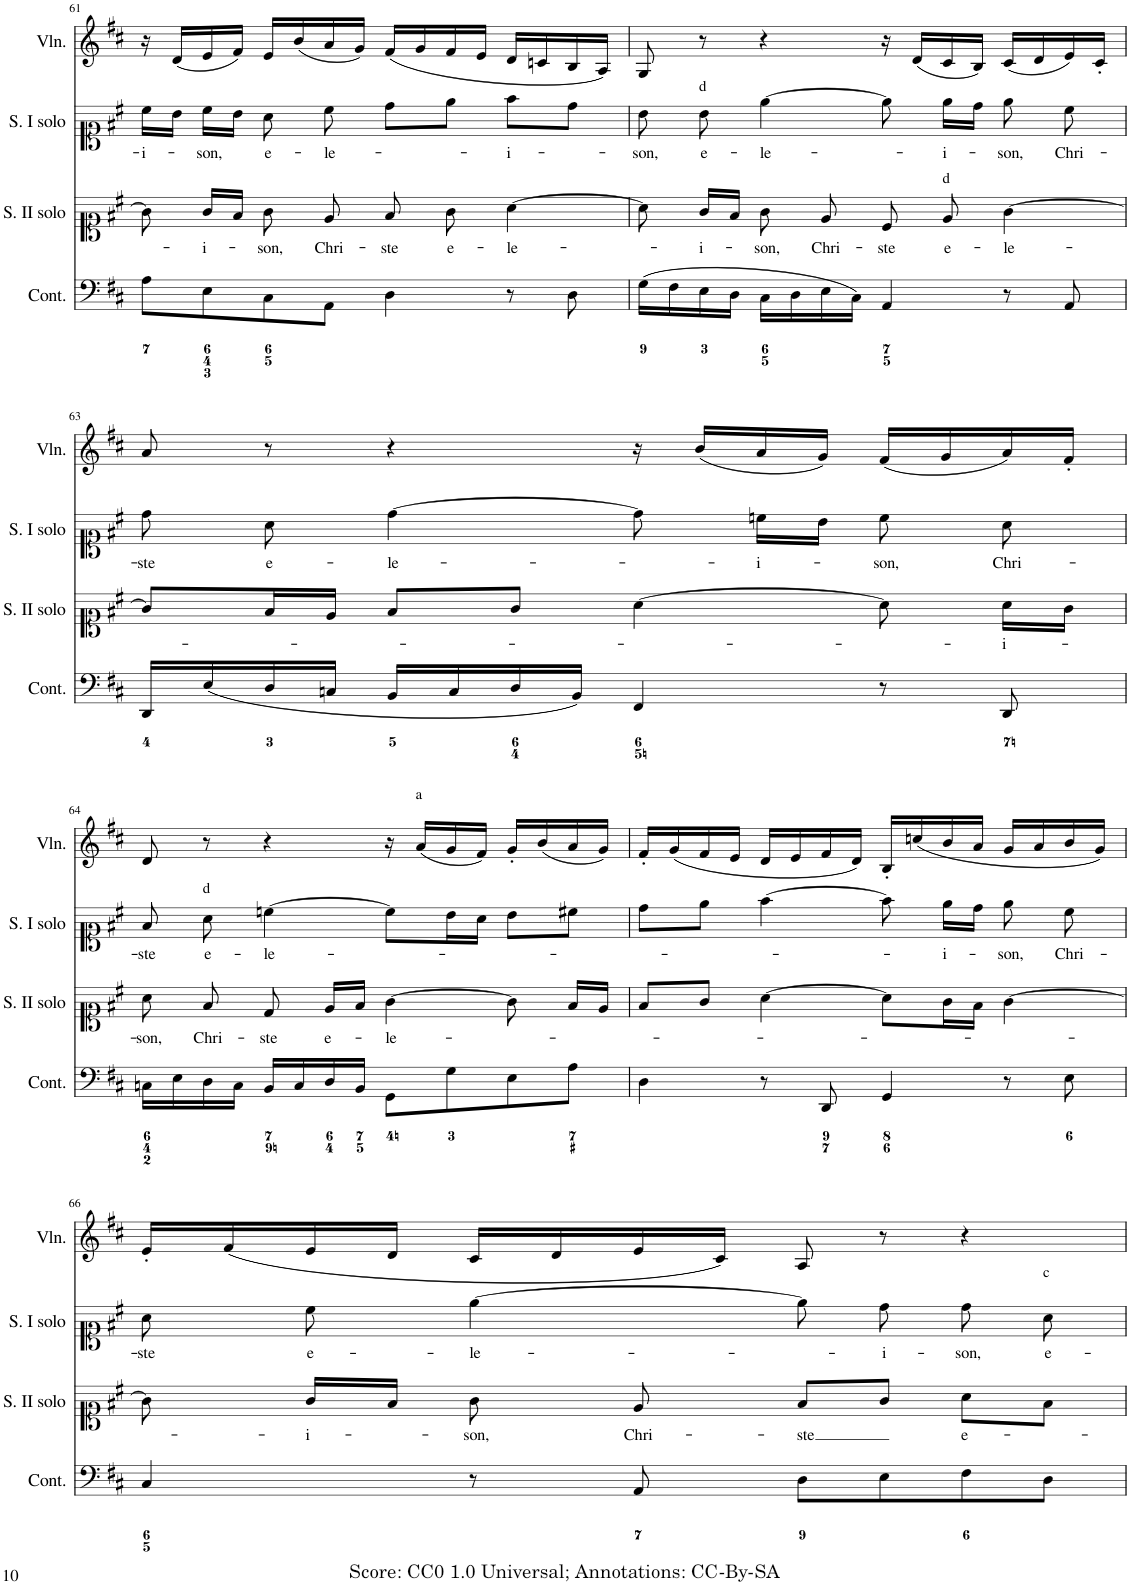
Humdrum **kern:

**kern	**kern	**text	**kern	**text	**kern
*part4	*part3	*part3	*part2	*part2	*part1
*staff4	*staff3	*staff3	*staff2	*staff2	*staff1
*I"Continuo	*I"Soprano II solo	*	*I"Soprano I solo	*	*I"Violino I &amp; II
*I'Cont.	*I'S. II solo	*	*I'S. I solo	*	*I'Vln.
!!LO:PB:g=z
*clefF4	*clefC1	*	*clefC1	*	*clefG2
*	*	*	*Trd-7c-12	*	*
*k[f#c#]	*k[f#c#]	*	*k[f#c#]	*	*k[f#c#]
*M4/4	*M4/4	*	*M4/4	*	*M4/4
*met(c)	*met(c)	*	*met(c)	*	*met(c)
=61	=61	=61	=61	=61	=61
!	!	!	!	!LO:LY:b	!
8A\L	8g\]	.	16cc#\LL	-i-	16r
.	.	.	16b\JJ	.	(16d/LL
!	!	!LO:LY:b	!	!LO:LY:b	!
8E\	16g/LL	-i-	16cc#\LL	-son,	16e/
.	16f#/JJ	.	16b\JJ	.	16f#/JJ)
!	!	!LO:LY:b	!	!LO:LY:b	!
8C#\	8g\	-son,	8a\	e-	16e/LL
.	.	.	.	.	(16b/
!	!	!LO:LY:b	!	!LO:LY:b	!
8AA\J	8e/	Chri-	8cc#\	-le-	16a/
.	.	.	.	.	16g/JJ)
!	!	!LO:LY:b	!	!	!
4D\	8f#/	-ste	8dd\L	.	(16f#/LL
.	.	.	.	.	16g/
!	!	!LO:LY:b	!	!	!
.	8g\	e-	8ee\J	.	16f#/
.	.	.	.	.	16e/JJ
!	!	!LO:LY:b	!	!LO:LY:b	!
8r	[4a\	-le-	8ff#\L	-i-	16d/LL
.	.	.	.	.	16cn/
8D\	.	.	8dd\J	.	16B/
.	.	.	.	.	16A/JJ)
=62	=62	=62	=62	=62	=62
!	!	!	!	!LO:LY:b	!
(16G\LL	8a\]	.	8b\	-son,	8G/
16F#\	.	.	.	.	.
!	!	!	!LO:TX:a:t=d	!	!
!	!	!LO:LY:b	!	!LO:LY:b	!
16E\	16g/LL	-i-	8b\	e-	8r
16D\JJ	16f#/JJ	.	.	.	.
!	!	!LO:LY:b	!	!LO:LY:b	!
16C#\LL	8g\	-son,	[4ee\	-le-	4r
16D\	.	.	.	.	.
!	!	!LO:LY:b	!	!	!
16E\	8e/	Chri-	.	.	.
16C#\JJ)	.	.	.	.	.
!	!	!LO:LY:b	!	!	!
4AA/	8c#/	-ste	8ee\]	.	16r
.	.	.	.	.	(16d/LL
!	!LO:TX:a:t=d	!	!	!	!
!	!	!LO:LY:b	!	!LO:LY:b	!
.	8e/	e-	16ee\LL	-i-	16c#/
.	.	.	16dd\JJ	.	16B/JJ)
!	!	!LO:LY:b	!	!LO:LY:b	!
8r	[4g\	-le-	8ee\	-son,	(16c#/LL
.	.	.	.	.	16d/
!	!	!	!	!LO:LY:b	!
8AA/	.	.	8cc#\	Chri-	16e/)
.	.	.	.	.	16c#'/JJ
!!LO:LB:g=z
=63	=63	=63	=63	=63	=63
!	!	!	!	!LO:LY:b	!
16DD/LL	8g/L]	.	8dd\	-ste	8a/
(16E/	.	.	.	.	.
!	!	!	!	!LO:LY:b	!
16D/	16f#/L	.	8a\	e-	8r
16Cn/JJ	16e/JJ	.	.	.	.
!	!	!	!	!LO:LY:b	!
16BB/LL	8f#/L	.	[4dd\	-le-	4r
16C/	.	.	.	.	.
16D/	8g/J	.	.	.	.
16BB/JJ)	.	.	.	.	.
4FF#/	[4a\	.	8dd\]	.	16r
.	.	.	.	.	(16b/LL
!	!	!	!	!LO:LY:b	!
.	.	.	16ccn\LL	-i-	16a/
.	.	.	16b\JJ	.	16g/JJ)
!	!	!	!	!LO:LY:b	!
8r	8a\]	.	8cc\	-son,	(16f#/LL
.	.	.	.	.	16g/
!	!	!LO:LY:b	!	!LO:LY:b	!
8DD/	16a\LL	-i-	8a\	Chri-	16a/)
.	16g\JJ	.	.	.	16f#'/JJ
!!LO:LB:g=z
=64	=64	=64	=64	=64	=64
!	!	!LO:LY:b	!	!LO:LY:b	!
16Cn\LL	8a\	-son,	8f#/	-ste	8d/
16E\	.	.	.	.	.
!	!	!	!LO:TX:a:t=d	!	!
!	!	!LO:LY:b	!	!LO:LY:b	!
16D\	8f#/	Chri-	8a\	e-	8r
16C\JJ	.	.	.	.	.
!	!	!LO:LY:b	!	!LO:LY:b	!
16BB/LL	8d/	-ste	[4ccn\	-le-	4r
16C/	.	.	.	.	.
!	!	!LO:LY:b	!	!	!
16D/	16e/LL	e-	.	.	.
16BB/JJ	16f#/JJ	.	.	.	.
!	!	!LO:LY:b	!	!	!
8GG\L	[4g\	-le-	8cc\L]	.	16r
!	!	!	!	!	!LO:TX:a:t=a
.	.	.	.	.	(16a/LL
8G\	.	.	16b\L	.	16g/
.	.	.	16a\JJ	.	16f#/JJ)
8E\	8g\]	.	8b\L	.	16g'/LL
.	.	.	.	.	(16b/
8A\J	16f#/LL	.	8cc#X\J	.	16a/
.	16e/JJ	.	.	.	16g/JJ)
=65	=65	=65	=65	=65	=65
4D\	8f#/L	.	8dd\L	.	16f#'/LL
.	.	.	.	.	(16g/
.	8g/J	.	8ee\J	.	16f#/
.	.	.	.	.	16e/JJ
8r	[4a\	.	[4ff#\	.	16d/LL
.	.	.	.	.	16e/
8DD/	.	.	.	.	16f#/
.	.	.	.	.	16d/JJ)
4GG/	8a\L]	.	8ff#\]	.	16B'/LL
.	.	.	.	.	(16ccn/
!	!	!	!	!LO:LY:b	!
.	16g\L	.	16ee\LL	-i-	16b/
.	16f#\JJ	.	16dd\JJ	.	16a/JJ
!	!	!	!	!LO:LY:b	!
8r	[4g\	.	8ee\	-son,	16g/LL
.	.	.	.	.	16a/
!	!	!	!	!LO:LY:b	!
8E\	.	.	8cc#\	Chri-	16b/
.	.	.	.	.	16g/JJ)
!!LO:LB:g=z
=66	=66	=66	=66	=66	=66
!	!	!	!	!LO:LY:b	!
4C#/	8g\]	.	8a\	-ste	16e'/LL
.	.	.	.	.	(16f#/
!	!	!LO:LY:b	!	!LO:LY:b	!
.	16g/LL	-i-	8cc#\	e-	16e/
.	16f#/JJ	.	.	.	16d/JJ
!	!	!LO:LY:b	!	!LO:LY:b	!
8r	8g\	-son,	[4ee\	-le-	16c#/LL
.	.	.	.	.	16d/
!	!	!LO:LY:b	!	!	!
8AA/	8e/	Chri-	.	.	16e/
.	.	.	.	.	16c#/JJ)
!	!	!LO:LY:b	!	!	!
8D\L	8f#/L	-ste	8ee\]	.	8A/
!	!	!	!	!LO:LY:b	!
8E\	8g/J	.	8dd\	-i-	8r
!	!	!LO:LY:b	!	!LO:LY:b	!
8F#\	8a\L	e-	8dd\	-son,	4r
!	!	!	!LO:TX:a:t=c	!	!
!	!	!	!	!LO:LY:b	!
8D\J	8f#\J	.	8a\	e-	.
=	=	=	=	=	=
*-	*-	*-	*-	*-	*-
